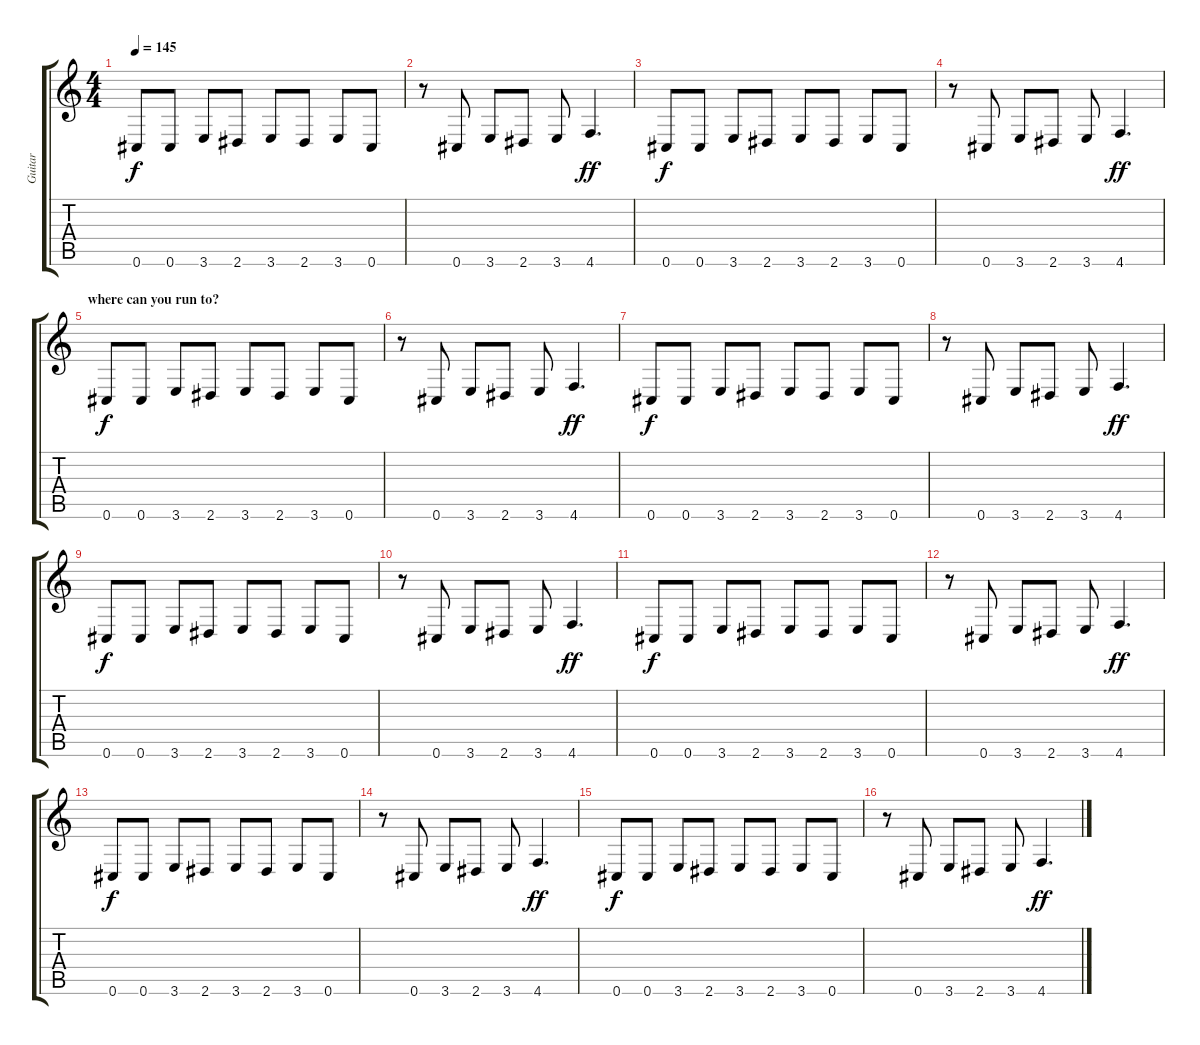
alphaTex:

\track ("Guitar" "Guitar") {instrument distortionguitar}
\staff {score tabs}
\tuning (Db4 Ab3 E3 B2 Gb2 Db2) {hide}
\ts (4 4)
\tempo 145
\clef g2
\ks c
0.6.8{dy f} 0.6.8 3.6.8 2.6.8 3.6.8 2.6.8 3.6.8 0.6.8 |
r.8 0.6.8 3.6.8 2.6.8 3.6.8 4.6.4{d dy ff} |
0.6.8{dy f} 0.6.8 3.6.8 2.6.8 3.6.8 2.6.8 3.6.8 0.6.8 |
r.8 0.6.8 3.6.8 2.6.8 3.6.8 4.6.4{d dy ff} |
\section ("" "where can you run to?")
0.6.8{dy f} 0.6.8 3.6.8 2.6.8 3.6.8 2.6.8 3.6.8 0.6.8 |
r.8 0.6.8 3.6.8 2.6.8 3.6.8 4.6.4{d dy ff} |
0.6.8{dy f} 0.6.8 3.6.8 2.6.8 3.6.8 2.6.8 3.6.8 0.6.8 |
r.8 0.6.8 3.6.8 2.6.8 3.6.8 4.6.4{d dy ff} |
0.6.8{dy f} 0.6.8 3.6.8 2.6.8 3.6.8 2.6.8 3.6.8 0.6.8 |
r.8 0.6.8 3.6.8 2.6.8 3.6.8 4.6.4{d dy ff} |
0.6.8{dy f} 0.6.8 3.6.8 2.6.8 3.6.8 2.6.8 3.6.8 0.6.8 |
r.8 0.6.8 3.6.8 2.6.8 3.6.8 4.6.4{d dy ff} |
0.6.8{dy f} 0.6.8 3.6.8 2.6.8 3.6.8 2.6.8 3.6.8 0.6.8 |
r.8 0.6.8 3.6.8 2.6.8 3.6.8 4.6.4{d dy ff} |
0.6.8{dy f} 0.6.8 3.6.8 2.6.8 3.6.8 2.6.8 3.6.8 0.6.8 |
r.8 0.6.8 3.6.8 2.6.8 3.6.8 4.6.4{d dy ff}
